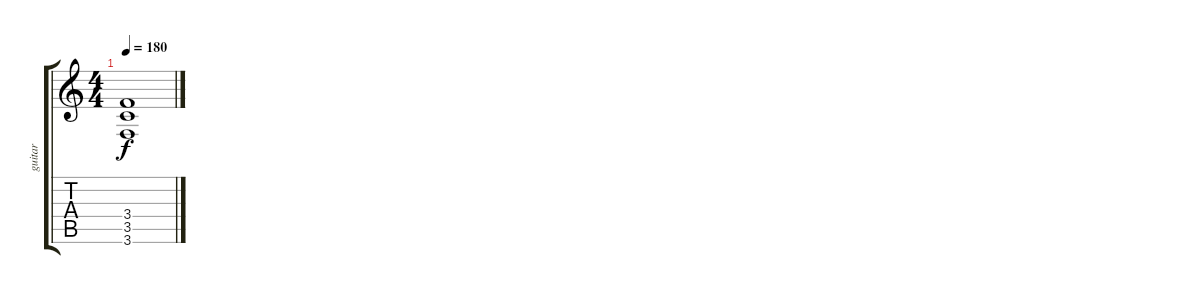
\track ("guitar" "guitar") {instrument overdrivenguitar}
\staff {score tabs}
\tuning (E4 B3 G3 D3 A2 D2) {hide}
\ts (4 4)
\tempo 180
\clef g2
\ks c
(3.4{t} 3.5{t} 3.6{t}).1{dy f}
